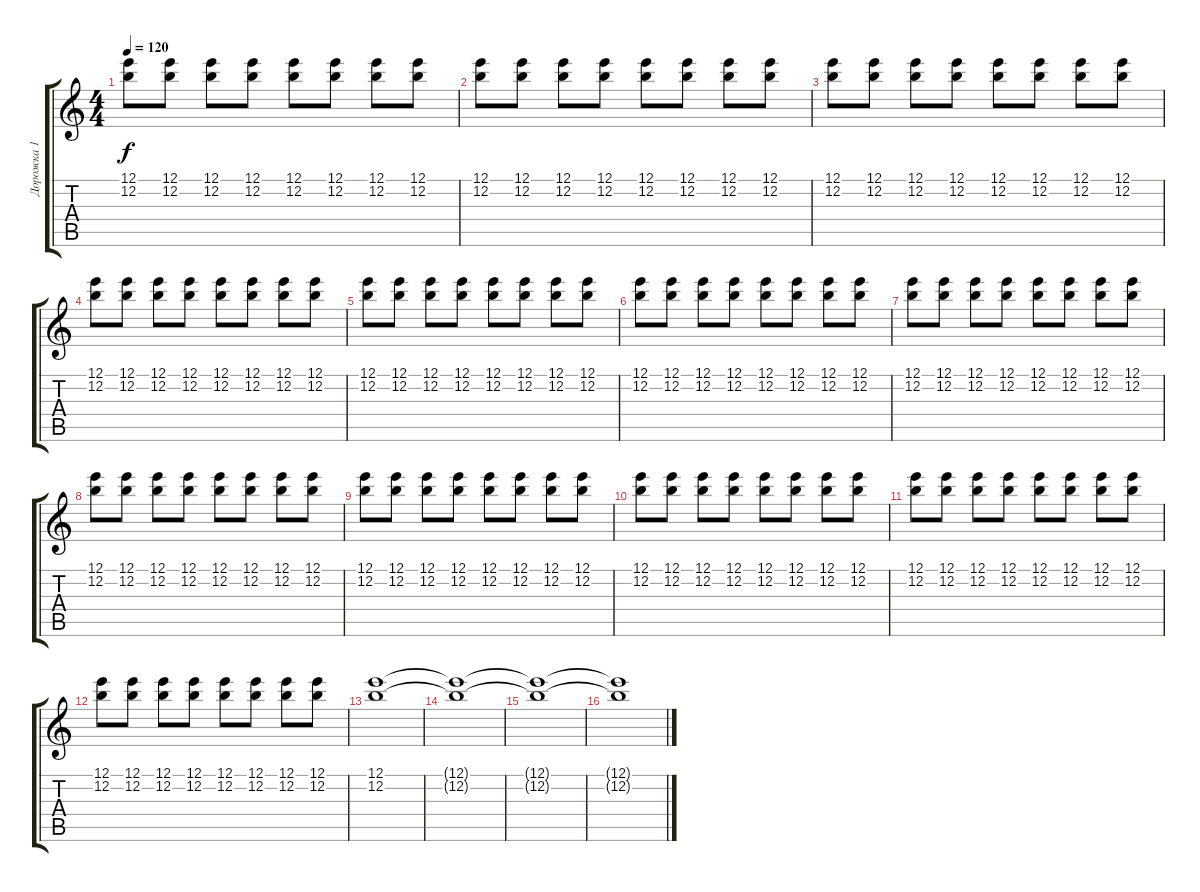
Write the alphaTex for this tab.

\track ("Дорожка 1" "Дорожка 1") {instrument overdrivenguitar}
\staff {score tabs}
\tuning (E4 B3 G3 D3 A2 E2) {hide}
\ts (4 4)
\tempo 120
\clef g2
\ks c
(12.1 12.2).8{dy f} (12.1 12.2).8 (12.1 12.2).8 (12.1 12.2).8 (12.1 12.2).8 (12.1 12.2).8 (12.1 12.2).8 (12.1 12.2).8 |
(12.1 12.2).8 (12.1 12.2).8 (12.1 12.2).8 (12.1 12.2).8 (12.1 12.2).8 (12.1 12.2).8 (12.1 12.2).8 (12.1 12.2).8 |
(12.1 12.2).8 (12.1 12.2).8 (12.1 12.2).8 (12.1 12.2).8 (12.1 12.2).8 (12.1 12.2).8 (12.1 12.2).8 (12.1 12.2).8 |
(12.1 12.2).8 (12.1 12.2).8 (12.1 12.2).8 (12.1 12.2).8 (12.1 12.2).8 (12.1 12.2).8 (12.1 12.2).8 (12.1 12.2).8 |
(12.1 12.2).8 (12.1 12.2).8 (12.1 12.2).8 (12.1 12.2).8 (12.1 12.2).8 (12.1 12.2).8 (12.1 12.2).8 (12.1 12.2).8 |
(12.1 12.2).8 (12.1 12.2).8 (12.1 12.2).8 (12.1 12.2).8 (12.1 12.2).8 (12.1 12.2).8 (12.1 12.2).8 (12.1 12.2).8 |
(12.1 12.2).8 (12.1 12.2).8 (12.1 12.2).8 (12.1 12.2).8 (12.1 12.2).8 (12.1 12.2).8 (12.1 12.2).8 (12.1 12.2).8 |
(12.1 12.2).8 (12.1 12.2).8 (12.1 12.2).8 (12.1 12.2).8 (12.1 12.2).8 (12.1 12.2).8 (12.1 12.2).8 (12.1 12.2).8 |
(12.1 12.2).8 (12.1 12.2).8 (12.1 12.2).8 (12.1 12.2).8 (12.1 12.2).8 (12.1 12.2).8 (12.1 12.2).8 (12.1 12.2).8 |
(12.1 12.2).8 (12.1 12.2).8 (12.1 12.2).8 (12.1 12.2).8 (12.1 12.2).8 (12.1 12.2).8 (12.1 12.2).8 (12.1 12.2).8 |
(12.1 12.2).8 (12.1 12.2).8 (12.1 12.2).8 (12.1 12.2).8 (12.1 12.2).8 (12.1 12.2).8 (12.1 12.2).8 (12.1 12.2).8 |
(12.1 12.2).8 (12.1 12.2).8 (12.1 12.2).8 (12.1 12.2).8 (12.1 12.2).8 (12.1 12.2).8 (12.1 12.2).8 (12.1 12.2).8 |
(12.1 12.2).1 |
(12.1{t} 12.2{t}).1 |
(12.1{t} 12.2{t}).1 |
(12.1{t} 12.2{t}).1
